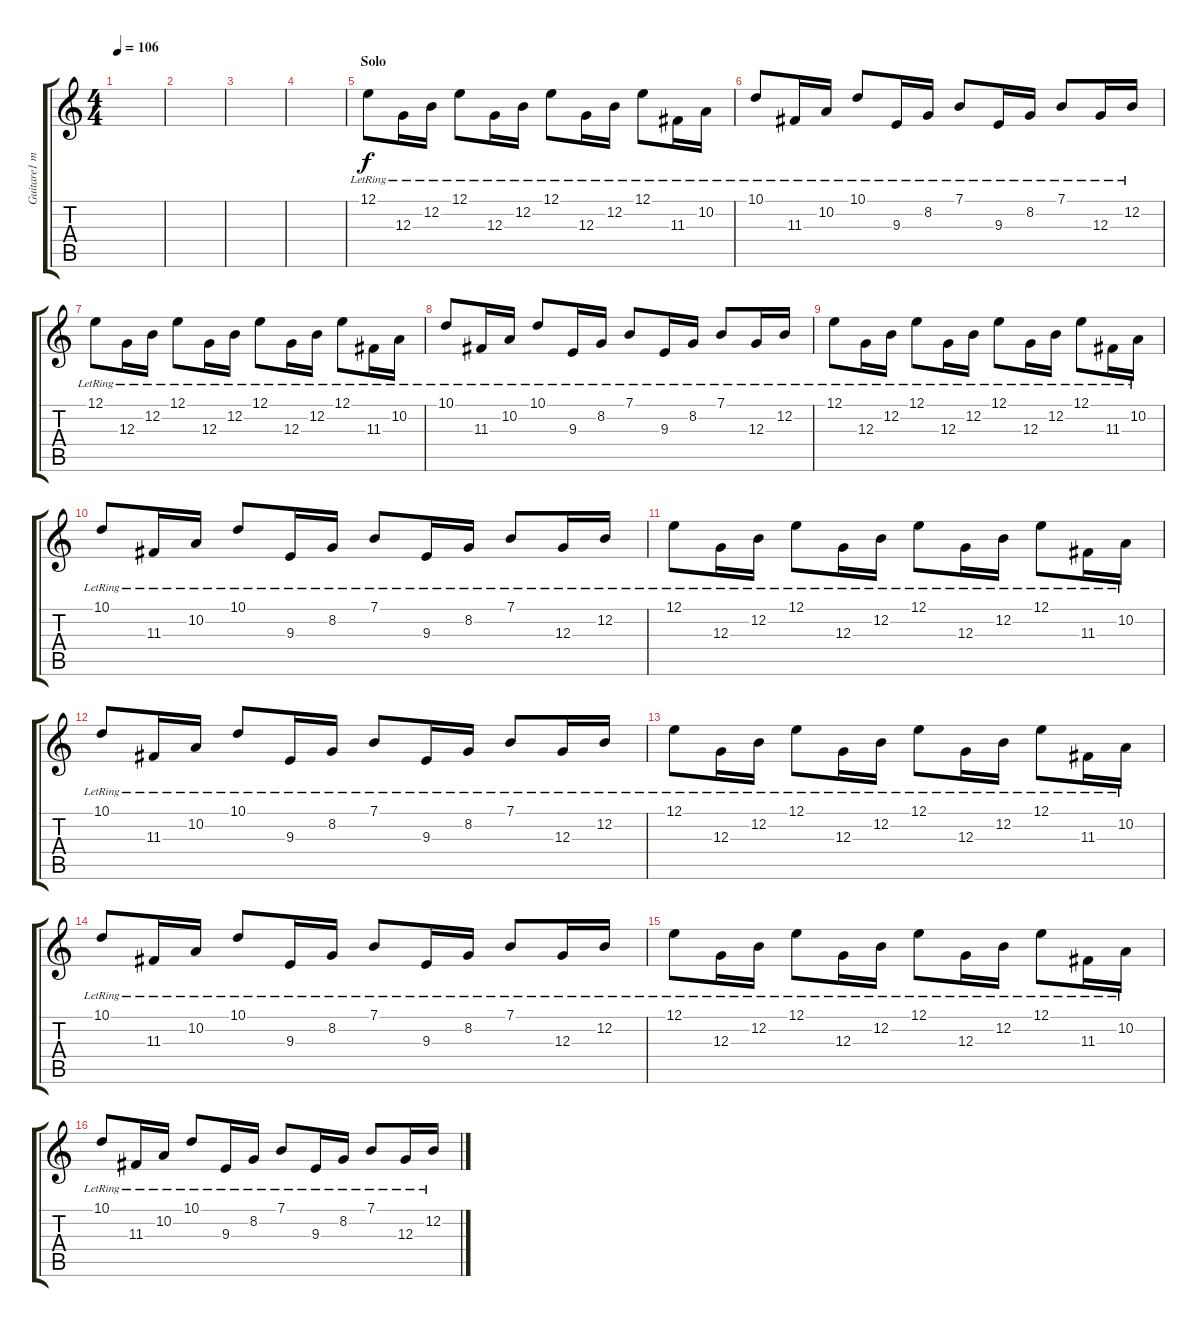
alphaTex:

\track ("Guitare1 mélodie" "Guitare1 m") {instrument celesta}
\staff {score tabs}
\tuning (E4 B3 G3 D3 A2 E2) {hide}
\ts (4 4)
\tempo 106
\clef g2
\ks c
|
|
|
|
\section ("" "Solo")
12.1{lr}.8 12.3{lr}.16 12.2{lr}.16 12.1{lr}.8 12.3{lr}.16 12.2{lr}.16 12.1{lr}.8 12.3{lr}.16 12.2{lr}.16 12.1{lr}.8 11.3{lr}.16 10.2{lr}.16 |
10.1{lr}.8 11.3{lr}.16 10.2{lr}.16 10.1{lr}.8 9.3{lr}.16 8.2{lr}.16 7.1{lr}.8 9.3{lr}.16 8.2{lr}.16 7.1{lr}.8 12.3{lr}.16 12.2{lr}.16 |
12.1{lr}.8 12.3{lr}.16 12.2{lr}.16 12.1{lr}.8 12.3{lr}.16 12.2{lr}.16 12.1{lr}.8 12.3{lr}.16 12.2{lr}.16 12.1{lr}.8 11.3{lr}.16 10.2{lr}.16 |
10.1{lr}.8 11.3{lr}.16 10.2{lr}.16 10.1{lr}.8 9.3{lr}.16 8.2{lr}.16 7.1{lr}.8 9.3{lr}.16 8.2{lr}.16 7.1{lr}.8 12.3{lr}.16 12.2{lr}.16 |
12.1{lr}.8 12.3{lr}.16 12.2{lr}.16 12.1{lr}.8 12.3{lr}.16 12.2{lr}.16 12.1{lr}.8 12.3{lr}.16 12.2{lr}.16 12.1{lr}.8 11.3{lr}.16 10.2{lr}.16 |
10.1{lr}.8 11.3{lr}.16 10.2{lr}.16 10.1{lr}.8 9.3{lr}.16 8.2{lr}.16 7.1{lr}.8 9.3{lr}.16 8.2{lr}.16 7.1{lr}.8 12.3{lr}.16 12.2{lr}.16 |
12.1{lr}.8 12.3{lr}.16 12.2{lr}.16 12.1{lr}.8 12.3{lr}.16 12.2{lr}.16 12.1{lr}.8 12.3{lr}.16 12.2{lr}.16 12.1{lr}.8 11.3{lr}.16 10.2{lr}.16 |
10.1{lr}.8 11.3{lr}.16 10.2{lr}.16 10.1{lr}.8 9.3{lr}.16 8.2{lr}.16 7.1{lr}.8 9.3{lr}.16 8.2{lr}.16 7.1{lr}.8 12.3{lr}.16 12.2{lr}.16 |
12.1{lr}.8 12.3{lr}.16 12.2{lr}.16 12.1{lr}.8 12.3{lr}.16 12.2{lr}.16 12.1{lr}.8 12.3{lr}.16 12.2{lr}.16 12.1{lr}.8 11.3{lr}.16 10.2{lr}.16 |
10.1{lr}.8 11.3{lr}.16 10.2{lr}.16 10.1{lr}.8 9.3{lr}.16 8.2{lr}.16 7.1{lr}.8 9.3{lr}.16 8.2{lr}.16 7.1{lr}.8 12.3{lr}.16 12.2{lr}.16 |
12.1{lr}.8 12.3{lr}.16 12.2{lr}.16 12.1{lr}.8 12.3{lr}.16 12.2{lr}.16 12.1{lr}.8 12.3{lr}.16 12.2{lr}.16 12.1{lr}.8 11.3{lr}.16 10.2{lr}.16 |
10.1{lr}.8 11.3{lr}.16 10.2{lr}.16 10.1{lr}.8 9.3{lr}.16 8.2{lr}.16 7.1{lr}.8 9.3{lr}.16 8.2{lr}.16 7.1{lr}.8 12.3{lr}.16 12.2{lr}.16
